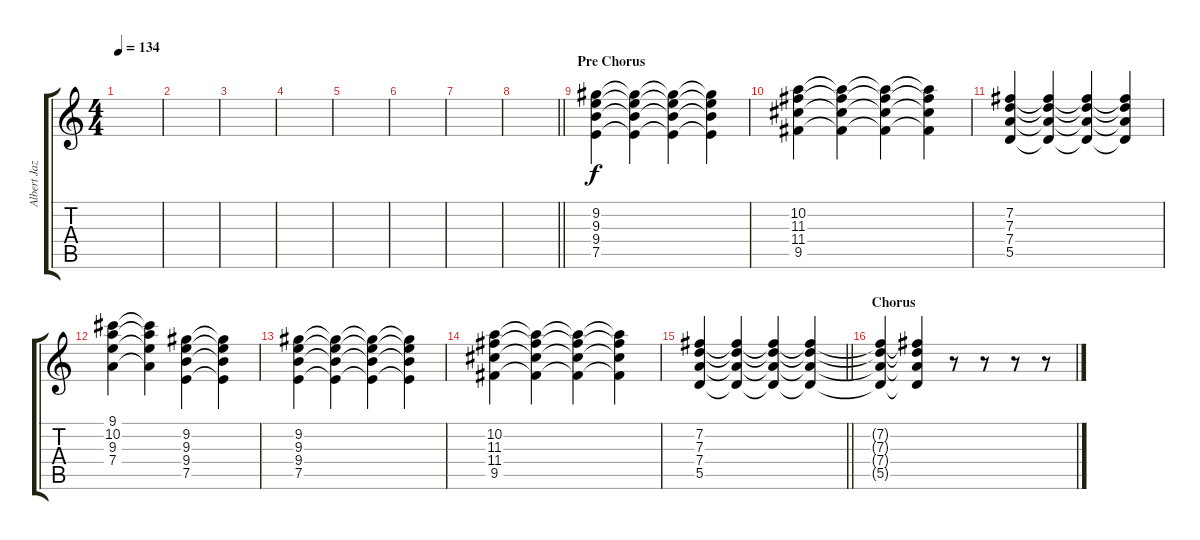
\track ("Albert Jazz" "Albert Jaz") {instrument electricguitarjazz}
\staff {score tabs}
\tuning (E4 B3 G3 D3 A2 E2) {hide}
\ts (4 4)
\tempo 134
\clef g2
\ks c
|
|
|
|
|
|
|
\barLineRight lightlight
|
\section ("" "Pre Chorus")
(9.2 9.3 9.4 7.5).4 (9.2{t} 9.3{t} 9.4{t} 7.5{t}).4 (9.2{t} 9.3{t} 9.4{t} 7.5{t}).4 (9.2{t} 9.3{t} 9.4{t} 7.5{t}).4 |
(10.2 11.3 11.4 9.5).4 (10.2{t} 11.3{t} 11.4{t} 9.5{t}).4 (10.2{t} 11.3{t} 11.4{t} 9.5{t}).4 (10.2{t} 11.3{t} 11.4{t} 9.5{t}).4 |
(7.2 7.3 7.4 5.5).4 (7.2{t} 7.3{t} 7.4{t} 5.5{t}).4 (7.2{t} 7.3{t} 7.4{t} 5.5{t}).4 (7.2{t} 7.3{t} 7.4{t} 5.5{t}).4 |
(9.1 10.2 9.3 7.4).4 (9.1{t} 10.2{t} 9.3{t} 7.4{t}).4 (9.2 9.3 9.4 7.5).4 (9.2{t} 9.3{t} 9.4{t} 7.5{t}).4 |
(9.2 9.3 9.4 7.5).4 (9.2{t} 9.3{t} 9.4{t} 7.5{t}).4 (9.2{t} 9.3{t} 9.4{t} 7.5{t}).4 (9.2{t} 9.3{t} 9.4{t} 7.5{t}).4 |
(10.2 11.3 11.4 9.5).4 (10.2{t} 11.3{t} 11.4{t} 9.5{t}).4 (10.2{t} 11.3{t} 11.4{t} 9.5{t}).4 (10.2{t} 11.3{t} 11.4{t} 9.5{t}).4 |
\barLineRight lightlight
(7.2 7.3 7.4 5.5).4 (7.2{t} 7.3{t} 7.4{t} 5.5{t}).4 (7.2{t} 7.3{t} 7.4{t} 5.5{t}).4 (7.2{t} 7.3{t} 7.4{t} 5.5{t}).4 |
\section ("" "Chorus")
(7.2{t} 7.3{t} 7.4{t} 5.5{t}).4 (7.2{t} 7.3{t} 7.4{t} 5.5{t}).4 r.8 r.8 r.8 r.8
